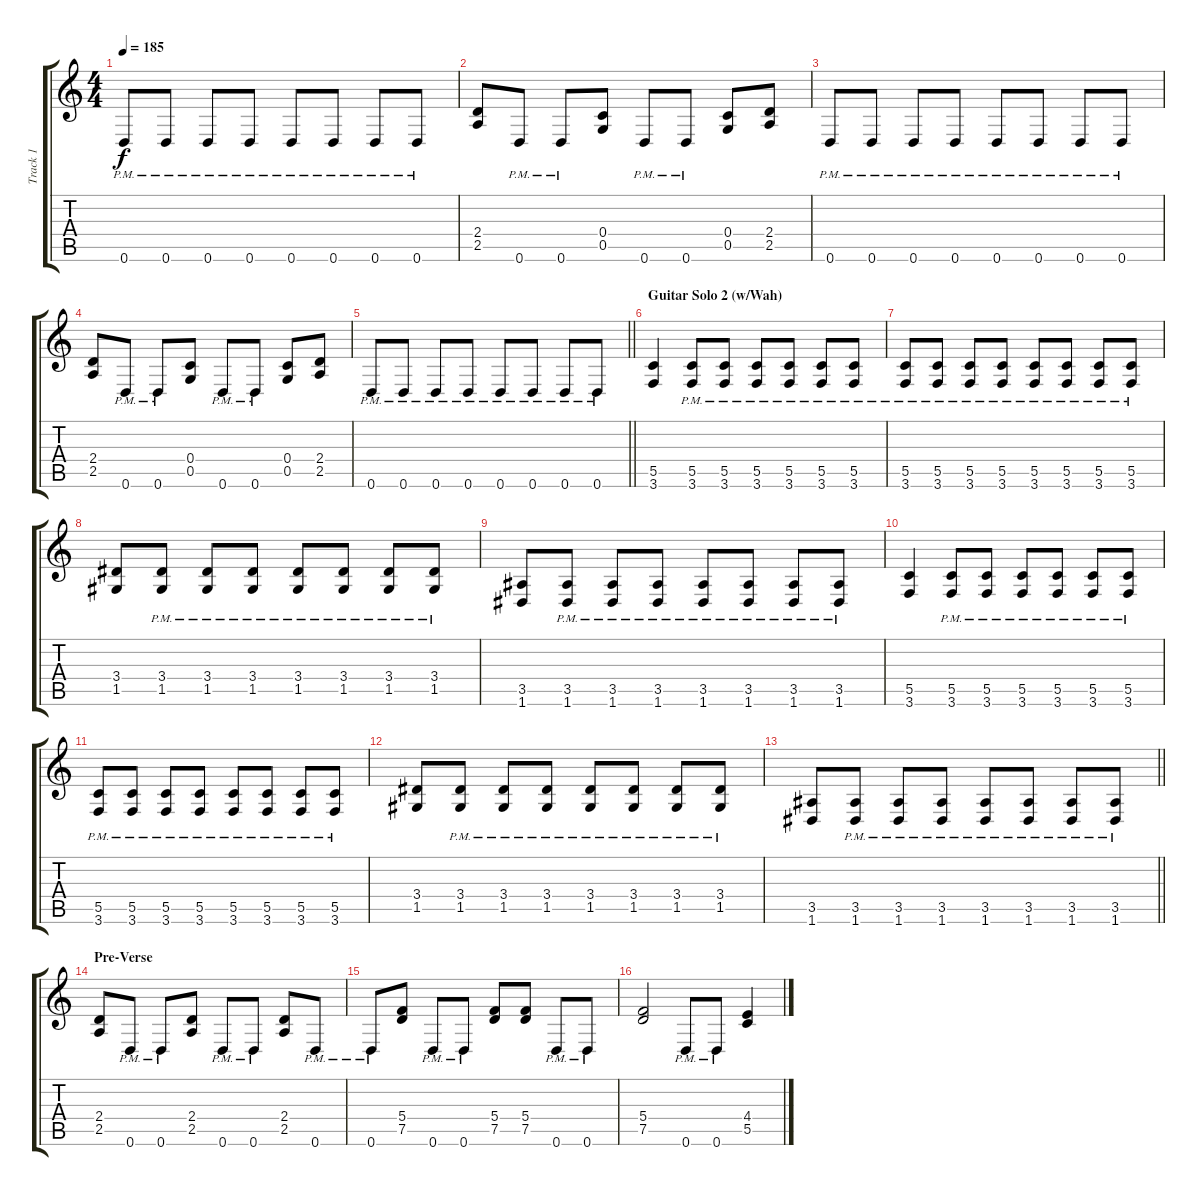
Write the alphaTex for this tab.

\track ("Track 1" "Track 1") {instrument distortionguitar}
\staff {score tabs}
\tuning (D4 A3 F3 C3 G2 D2) {hide}
\ts (4 4)
\tempo 185
\clef g2
\ks c
0.6{pm}.8{dy f} 0.6{pm}.8 0.6{pm}.8 0.6{pm}.8 0.6{pm}.8 0.6{pm}.8 0.6{pm}.8 0.6{pm}.8 |
(2.4 2.5).8 0.6{pm}.8 0.6{pm}.8 (0.4 0.5).8 0.6{pm}.8 0.6{pm}.8 (0.4 0.5).8 (2.4 2.5).8 |
0.6{pm}.8 0.6{pm}.8 0.6{pm}.8 0.6{pm}.8 0.6{pm}.8 0.6{pm}.8 0.6{pm}.8 0.6{pm}.8 |
(2.4 2.5).8 0.6{pm}.8 0.6{pm}.8 (0.4 0.5).8 0.6{pm}.8 0.6{pm}.8 (0.4 0.5).8 (2.4 2.5).8 |
\barLineRight lightlight
0.6{pm}.8 0.6{pm}.8 0.6{pm}.8 0.6{pm}.8 0.6{pm}.8 0.6{pm}.8 0.6{pm}.8 0.6{pm}.8 |
\section ("" "Guitar Solo 2 (w/Wah)")
(5.5 3.6).4 (5.5{pm} 3.6{pm}).8 (5.5{pm} 3.6{pm}).8 (5.5{pm} 3.6{pm}).8 (5.5{pm} 3.6{pm}).8 (5.5{pm} 3.6{pm}).8 (5.5{pm} 3.6{pm}).8 |
(5.5{pm} 3.6{pm}).8 (5.5{pm} 3.6{pm}).8 (5.5{pm} 3.6{pm}).8 (5.5{pm} 3.6{pm}).8 (5.5{pm} 3.6{pm}).8 (5.5{pm} 3.6{pm}).8 (5.5{pm} 3.6{pm}).8 (5.5{pm} 3.6{pm}).8 |
(3.4 1.5).8 (3.4{pm} 1.5{pm}).8 (3.4{pm} 1.5{pm}).8 (3.4{pm} 1.5{pm}).8 (3.4{pm} 1.5{pm}).8 (3.4{pm} 1.5{pm}).8 (3.4{pm} 1.5{pm}).8 (3.4{pm} 1.5{pm}).8 |
(3.5 1.6).8 (3.5{pm} 1.6{pm}).8 (3.5{pm} 1.6{pm}).8 (3.5{pm} 1.6{pm}).8 (3.5{pm} 1.6{pm}).8 (3.5{pm} 1.6{pm}).8 (3.5{pm} 1.6{pm}).8 (3.5{pm} 1.6{pm}).8 |
(5.5 3.6).4 (5.5{pm} 3.6{pm}).8 (5.5{pm} 3.6{pm}).8 (5.5{pm} 3.6{pm}).8 (5.5{pm} 3.6{pm}).8 (5.5{pm} 3.6{pm}).8 (5.5{pm} 3.6{pm}).8 |
(5.5{pm} 3.6{pm}).8 (5.5{pm} 3.6{pm}).8 (5.5{pm} 3.6{pm}).8 (5.5{pm} 3.6{pm}).8 (5.5{pm} 3.6{pm}).8 (5.5{pm} 3.6{pm}).8 (5.5{pm} 3.6{pm}).8 (5.5{pm} 3.6{pm}).8 |
(3.4 1.5).8 (3.4{pm} 1.5{pm}).8 (3.4{pm} 1.5{pm}).8 (3.4{pm} 1.5{pm}).8 (3.4{pm} 1.5{pm}).8 (3.4{pm} 1.5{pm}).8 (3.4{pm} 1.5{pm}).8 (3.4{pm} 1.5{pm}).8 |
\barLineRight lightlight
(3.5 1.6).8 (3.5{pm} 1.6{pm}).8 (3.5{pm} 1.6{pm}).8 (3.5{pm} 1.6{pm}).8 (3.5{pm} 1.6{pm}).8 (3.5{pm} 1.6{pm}).8 (3.5{pm} 1.6{pm}).8 (3.5{pm} 1.6{pm}).8 |
\section ("" "Pre-Verse")
(2.4 2.5).8 0.6{pm}.8 0.6{pm}.8 (2.4 2.5).8 0.6{pm}.8 0.6{pm}.8 (2.4 2.5).8 0.6{pm}.8 |
0.6{pm}.8 (5.4 7.5).8 0.6{pm}.8 0.6{pm}.8 (5.4 7.5).8 (5.4 7.5).8 0.6{pm}.8 0.6{pm}.8 |
(5.4 7.5).2 0.6{pm}.8 0.6{pm}.8 (4.4 5.5).4
